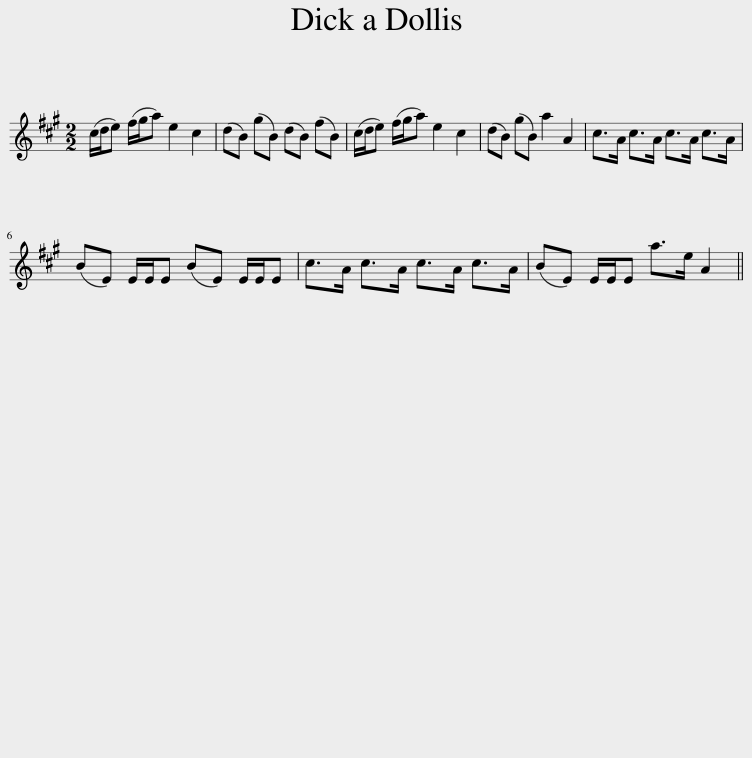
X:1
L:1/8
M:2/2
I:linebreak $
K:A
V:1 treble
V:1
 (c/d/e) (f/g/a) e2 c2 | (dB) (gB) (dB) (fB) | (c/d/e) (f/g/a) e2 c2 | (dB) (gB) a2 A2 | c>A c>A c>A c>A |$ %5
 (BE) E/E/E (BE) E/E/E | c>A c>A c>A c>A | (BE) E/E/E a>e A2 || %8
